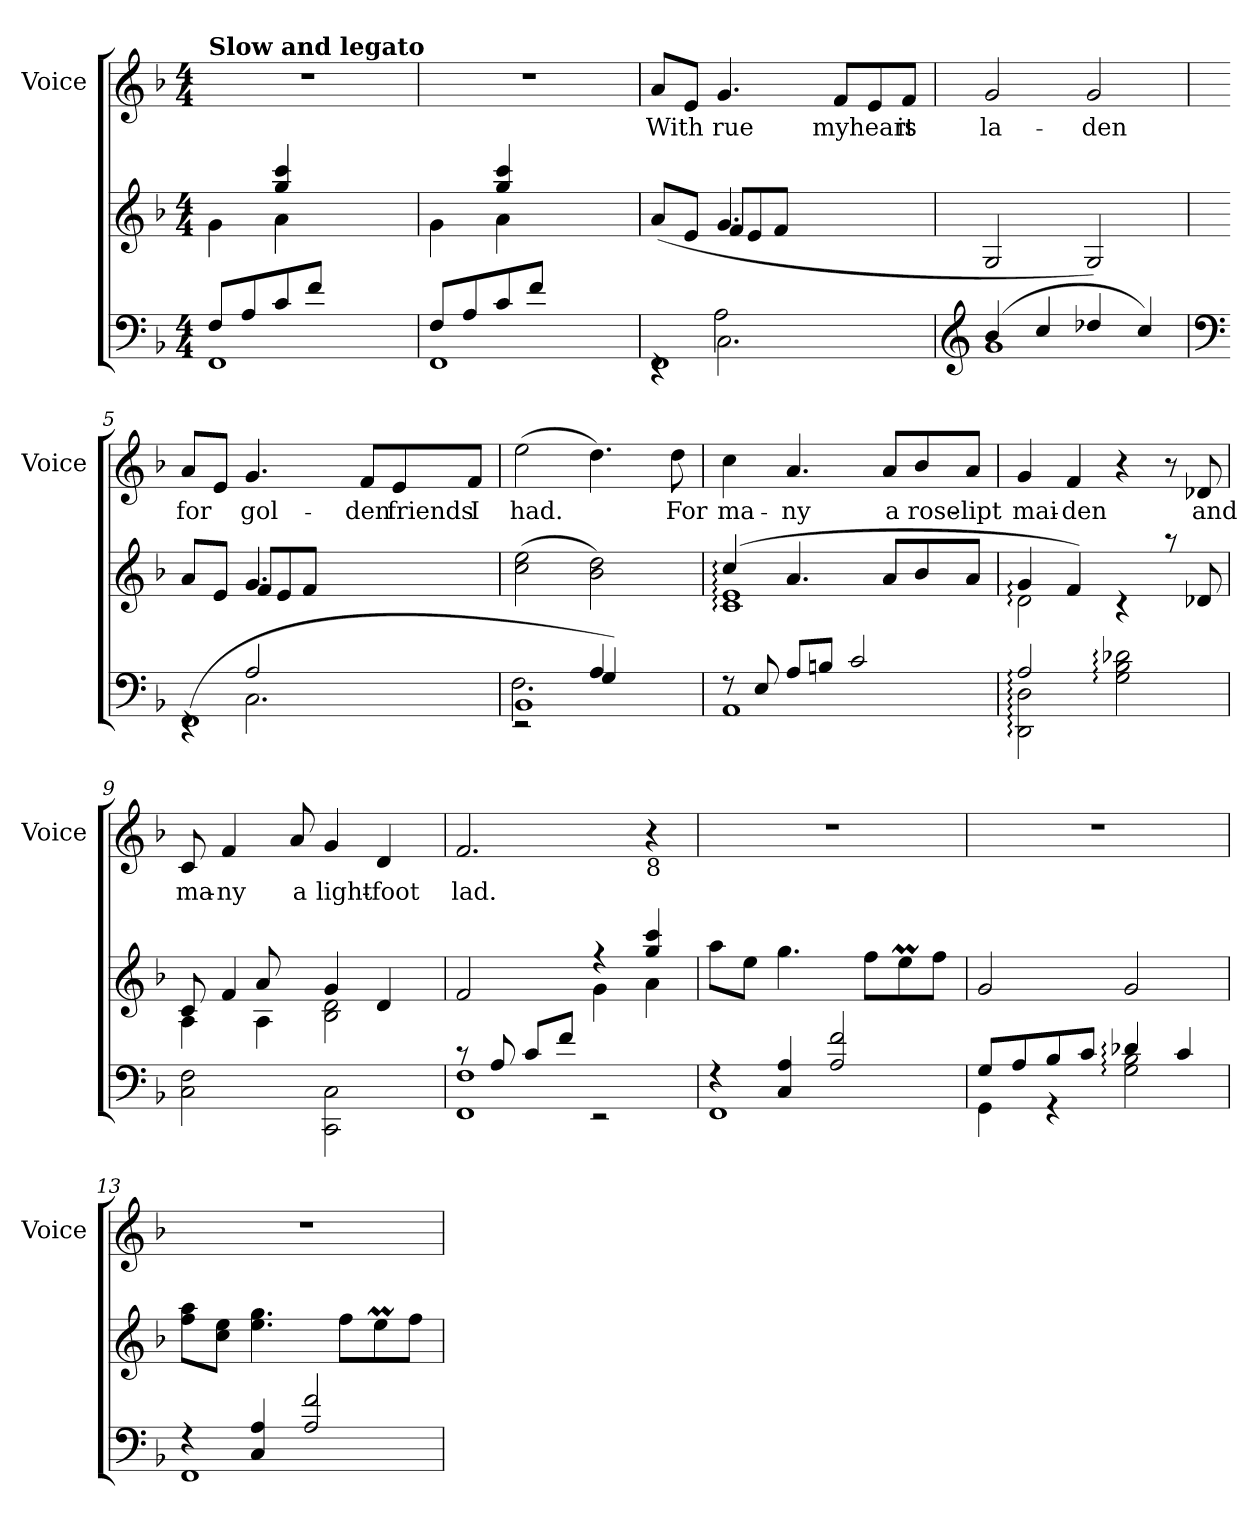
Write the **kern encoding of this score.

**kern	**kern	**kern	**text
*part3	*part2	*part1	*part1
*staff3	*staff2	*staff1	*staff1
*	*	*I"Voice	*
*	*	*I'Voice	*
!!LO:PB:g=z
*clefF4	*clefG2	*clefG2	*
*k[b-]	*k[b-]	*k[b-]	*
*F:	*F:	*F:	*
*M4/4	*M4/4	*M4/4	*
=1	=1	=1	=1
*^	*^	*	*
!	!	!	!	!LO:TX:a:B:t=Slow and legato	!
8F/L	1FF	4g\	4ryy	1r	.
8A/	.	.	.	.	.
8c/	.	4gg/ 4ccc/	4a\	.	.
8f/J	.	.	.	.	.
2ryy	.	2ryy	2ryy	.	.
=2	=2	=2	=2	=2	=2
8F/L	1FF	4g\	4ryy	1r	.
8A/	.	.	.	.	.
8c/	.	4gg/ 4ccc/	4a\	.	.
8f/J	.	.	.	.	.
2ryy	.	2ryy	2ryy	.	.
=3	=3	=3	=3	=3	=3
*	*^	*	*	*	*
!	!	!	!	!	!	!LO:LY:b
1FF	4rEE	4ryy	(<8a/L	4ryy	8a/L	With
.	.	.	8e/J	.	8e/J	.
*	*	*	*	*Xtuplet	*	*
!	!	!	!	!	!	!LO:LY:b
.	2.C\	2A\	4.g/	12f/L	4.g/	rue
.	.	.	.	12e/	.	.
.	.	.	.	12f/J	.	.
.	.	.	.	4.ryy	.	.
!	!	!	!	!	!	!LO:LY:b
.	.	.	4.ryy	.	8f/L	myheart
.	.	4ryy	.	.	8e/	.
!	!	!	!	!	!	!LO:LY:b
.	.	.	.	8ryy	8f/J	is
*v	*v	*v	*	*	*	*
*	*v	*v	*	*
=4	=4	=4	=4
*clefG2	*	*	*
*^	*^	*	*
!	!	!	!	!	!LO:LY:b
*	*	*v	*v	*	*
(4b-/	1g	2G/	2g/	la-
4cc/	.	.	.	.
!	!	!	!	!LO:LY:b
4dd-X/	.	2G/)	2g/	-den
4cc/)	.	.	.	.
*v	*v	*	*	*
=5	=5	=5	=5
*clefF4	*	*	*
*^	*^	*	*
*	*^	*	*	*	*
!	!	!	!	!	!	!LO:LY:b
(<1FF	4rEE	4ryy	8a/L	4ryy	8a/L	for
.	.	.	8e/J	.	8e/J	.
!	!	!	!	!	!	!LO:LY:b
.	2.C\	2A/	4.g/	12f/L	4.g/	gol-
.	.	.	.	12e/	.	.
.	.	.	.	12f/J	.	.
.	.	.	.	4.ryy	.	.
!	!	!	!	!	!	!LO:LY:b
.	.	.	4.ryy	.	8f/L	-den
!	!	!	!	!	!	!LO:LY:b
.	.	4ryy	.	.	8e/	friends
!	!	!	!	!	!	!LO:LY:b
.	.	.	.	8ryy	8f/J	I
!!LO:LB:g=z
=6	=6	=6	=6	=6	=6	=6
*	*	*^	*	*	*	*
!	!	!	!	!	!	!	!LO:LY:b
*	*	*	*	*v	*v	*	*
1BB-	2rEE	2.F\	2ryy	(>2cc\ 2ee\	(>2ee\	had.
.	(4A/	.	4G/))	2b-\ 2dd\)	4.dd\)	.
.	4ryy	4ryy	4ryy	.	.	.
!	!	!	!	!	!	!LO:LY:b
.	.	.	.	.	8dd\	For
*	*v	*v	*v	*	*	*
=7	=7	=7	=7	=7
*	*	*^	*	*
!	!	!	!	!	!LO:LY:b
8rF	1AA:	(4cc:/	1c: 1e:	4cc\	ma-
8E:/	.	.	.	.	.
!	!	!	!	!	!LO:LY:b
8A:/L	.	4.a:/	.	4.a/	-ny
8Bn:/J	.	.	.	.	.
(2c/	.	.	.	.	.
!	!	!	!	!	!LO:LY:b
.	.	8a/L	.	8a/L	a
!	!	!	!	!	!LO:LY:b
.	.	8b-/	.	8b-/	rose-
!	!	!	!	!	!LO:LY:b:rj
.	.	8a/J	.	8a/J	-lipt
=8	=8	=8	=8	=8	=8
!	!	!	!	!	!LO:LY:b
2A:/	2DD\: 2D\:	4g:/	2d:\	4g/	mai-
!	!	!	!	!	!LO:LY:b:rj
.	.	4f/)	.	4f/	-den
2ryy	2G\: 2B-\: 2d-X\:	4ryy	4rc	4r	.
.	.	8raa	4ryy	8r	.
!	!	!	!	!	!LO:LY:b
.	.	8d-X/	.	8d-X/	and
*v	*v	*	*	*	*
=9	=9	=9	=9	=9
*	*	*^	*	*
!	!	!	!	!	!LO:LY:b
2C\ 2F\	4A\	8c/	4ryy	8c/	ma-
!	!	!	!	!	!LO:LY:b:rj
.	.	4f/	.	4f/	-ny
.	4A\	.	8a/	.	.
!	!	!	!	!	!LO:LY:b
.	.	2ryy	8ryy	8a/	a
!	!	!	!	!	!LO:LY:b
2CC\ 2C\	4g/	.	2B-\ 2d\	4g/	light-
!	!	!	!	!	!LO:LY:b:rj
.	4d/	.	.	4d/	-foot
.	.	8ryy	.	.	.
*	*	*v	*v	*	*
=10	=10	=10	=10	=10
*^	*	*	*	*
!	!	!	!	!	!LO:LY:b
8rB	1FF 1F	2f/	2ryy	2.f/	lad.
8A/	.	.	.	.	.
8c/L	.	.	.	.	.
8f/J	.	.	.	.	.
2rEE	.	4rff	4g\	.	.
!	!	!	!	!LO:TX:b:t=8	!
.	.	4gg/ 4ccc/	4a\	4r	.
*	*	*v	*v	*	*
!!LO:LB:g=z
=11	=11	=11	=11	=11
4rF	1FF	8aa\L	1r	.
.	.	8ee\J	.	.
4C/ 4A/	.	4.gg\	.	.
2A/ 2f/	.	.	.	.
.	.	8ff\L	.	.
.	.	8eem\	.	.
.	.	8ff\J	.	.
=12	=12	=12	=12	=12
8G/L	4GG\	2g/	1r	.
8A/	.	.	.	.
8B-/	4rGG	.	.	.
8c/J	.	.	.	.
4d-X:/	2G\: 2B-\:	2g/	.	.
4c/	.	.	.	.
=13	=13	=13	=13	=13
4rF	1FF	8ff\ 8aa\L	1r	.
.	.	8cc\ 8ee\J	.	.
4C/ 4A/	.	4.ee\ 4.gg\	.	.
2A/ 2f/	.	.	.	.
.	.	8ff\L	.	.
.	.	8eem\	.	.
.	.	8ff\J	.	.
*v	*v	*	*	*
=	=	=	=
*-	*-	*-	*-
